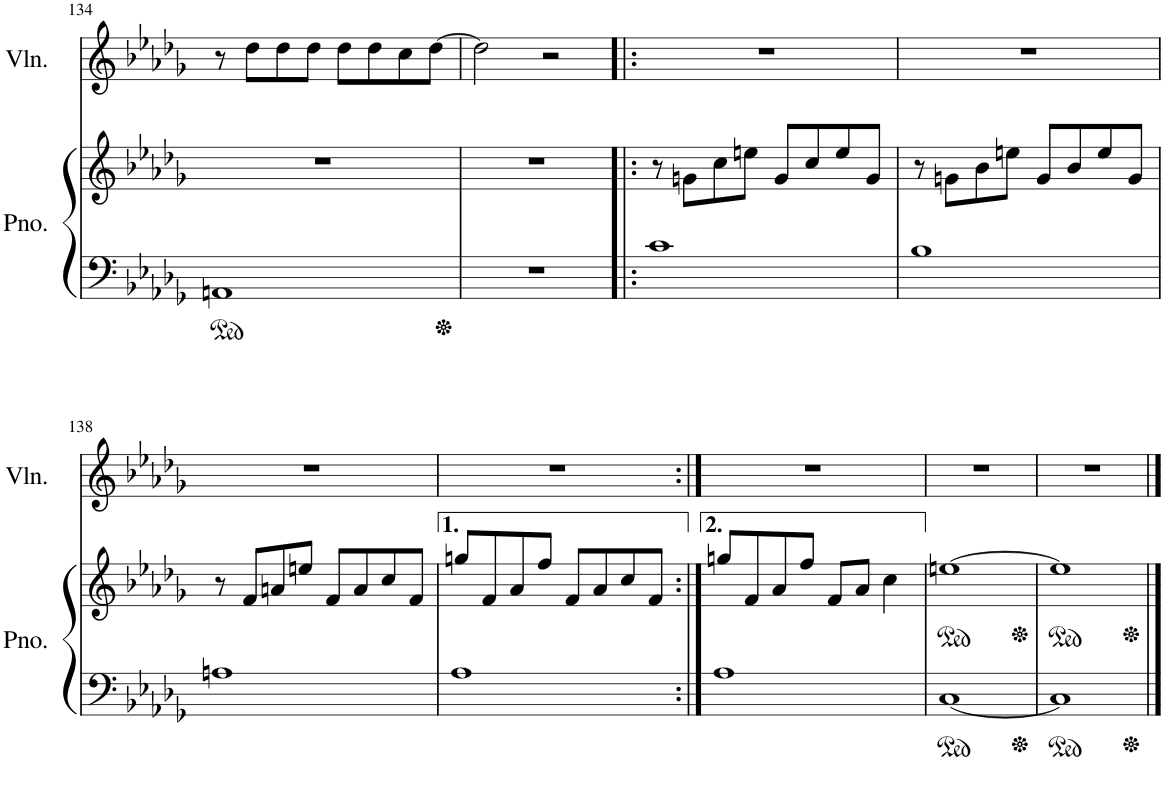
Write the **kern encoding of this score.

**kern	**kern	**kern
*part2	*part2	*part1
*staff3	*staff2	*staff1
*I"Piano	*	*I"Violin
*I'Pno.	*	*I'Vln.
!!LO:PB:g=z
*clefF4	*clefG2	*clefG2
*k[b-e-a-d-g-]	*k[b-e-a-d-g-]	*k[b-e-a-d-g-]
*M4/4	*M4/4	*M4/4
=134	=134	=134
1AAn	1r	8r
.	.	8dd-\L
.	.	8dd-\
.	.	8dd-\J
.	.	8dd-\L
.	.	8dd-\
.	.	8cc\
.	.	[8dd-\J
=135	=135	=135
1r	1r	2dd-\]
.	.	2r
=136!|:	=136!|:	=136!|:
1c	8r	1r
.	8gn\L	.
.	8cc\	.
.	8een\J	.
.	8g/L	.
.	8cc/	.
.	8ee/	.
.	8g/J	.
=137	=137	=137
1B-	8r	1r
.	8gn\L	.
.	8b-\	.
.	8een\J	.
.	8g/L	.
.	8b-/	.
.	8ee/	.
.	8g/J	.
!!LO:LB:g=z
=138	=138	=138
1An	8r	1r
.	8f/L	.
.	8an/	.
.	8een/J	.
.	8f/L	.
.	8a/	.
.	8cc/	.
.	8f/J	.
=139	=139	=139
1A-	8ggn/L	1r
.	8f/	.
.	8a-/	.
.	8ff/J	.
.	8f/L	.
.	8a-/	.
.	8cc/	.
.	8f/J	.
=140:|!	=140:|!	=140:|!
1A-	8ggn/L	1r
.	8f/	.
.	8a-/	.
.	8ff/J	.
.	8f/L	.
.	8a-/J	.
.	4cc\	.
=141	=141	=141
*	*ped	*
[1C	[1een	1r
=142	=142	=142
*	*Xped	*
*	*ped	*
1C]	1ee]	1r
*	*Xped	*
==	==	==
*-	*-	*-
